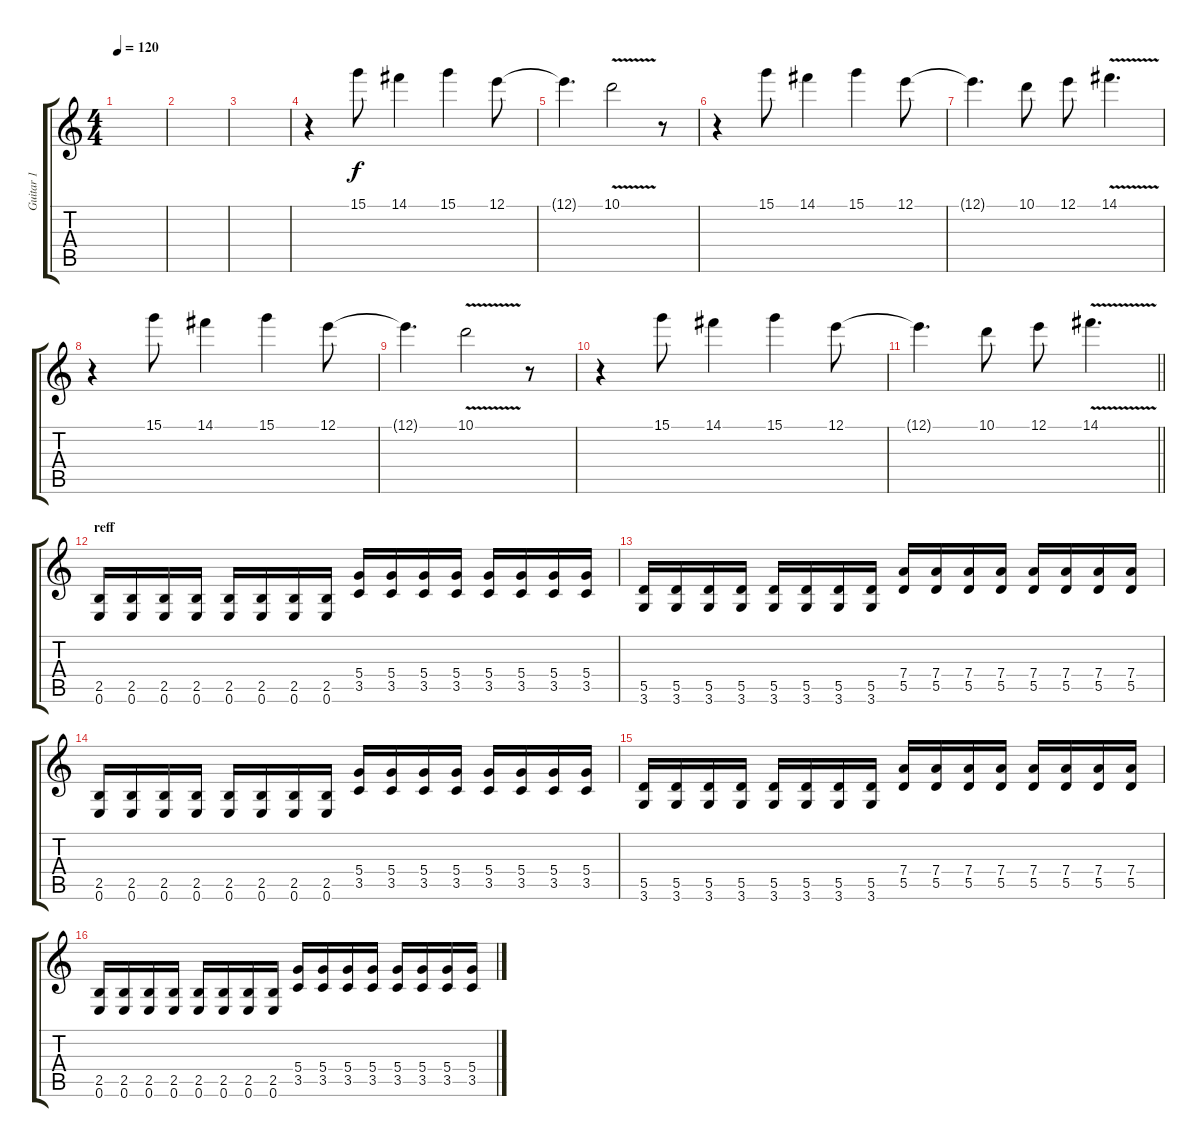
\track ("Guitar 1" "Guitar 1") {instrument distortionguitar}
\staff {score tabs}
\tuning (E4 B3 G3 D3 A2 E2) {hide}
\ts (4 4)
\tempo 120
\clef g2
\ks c
|
|
|
r.4 15.1.8 14.1.4 15.1.4 12.1.8 |
12.1{t}.4{d} 10.1{v}.2 r.8 |
r.4 15.1.8 14.1.4 15.1.4 12.1.8 |
12.1{t}.4{d} 10.1.8 12.1.8 14.1{v}.4{d} |
r.4 15.1.8 14.1.4 15.1.4 12.1.8 |
12.1{t}.4{d} 10.1{v}.2 r.8 |
r.4 15.1.8 14.1.4 15.1.4 12.1.8 |
\barLineRight lightlight
12.1{t}.4{d} 10.1.8 12.1.8 14.1{v}.4{d} |
\section ("" "reff")
(2.5 0.6).16 (2.5 0.6).16 (2.5 0.6).16 (2.5 0.6).16 (2.5 0.6).16 (2.5 0.6).16 (2.5 0.6).16 (2.5 0.6).16 (5.4 3.5).16 (5.4 3.5).16 (5.4 3.5).16 (5.4 3.5).16 (5.4 3.5).16 (5.4 3.5).16 (5.4 3.5).16 (5.4 3.5).16 |
(5.5 3.6).16 (5.5 3.6).16 (5.5 3.6).16 (5.5 3.6).16 (5.5 3.6).16 (5.5 3.6).16 (5.5 3.6).16 (5.5 3.6).16 (7.4 5.5).16 (7.4 5.5).16 (7.4 5.5).16 (7.4 5.5).16 (7.4 5.5).16 (7.4 5.5).16 (7.4 5.5).16 (7.4 5.5).16 |
(2.5 0.6).16 (2.5 0.6).16 (2.5 0.6).16 (2.5 0.6).16 (2.5 0.6).16 (2.5 0.6).16 (2.5 0.6).16 (2.5 0.6).16 (5.4 3.5).16 (5.4 3.5).16 (5.4 3.5).16 (5.4 3.5).16 (5.4 3.5).16 (5.4 3.5).16 (5.4 3.5).16 (5.4 3.5).16 |
(5.5 3.6).16 (5.5 3.6).16 (5.5 3.6).16 (5.5 3.6).16 (5.5 3.6).16 (5.5 3.6).16 (5.5 3.6).16 (5.5 3.6).16 (7.4 5.5).16 (7.4 5.5).16 (7.4 5.5).16 (7.4 5.5).16 (7.4 5.5).16 (7.4 5.5).16 (7.4 5.5).16 (7.4 5.5).16 |
(2.5 0.6).16 (2.5 0.6).16 (2.5 0.6).16 (2.5 0.6).16 (2.5 0.6).16 (2.5 0.6).16 (2.5 0.6).16 (2.5 0.6).16 (5.4 3.5).16 (5.4 3.5).16 (5.4 3.5).16 (5.4 3.5).16 (5.4 3.5).16 (5.4 3.5).16 (5.4 3.5).16 (5.4 3.5).16
